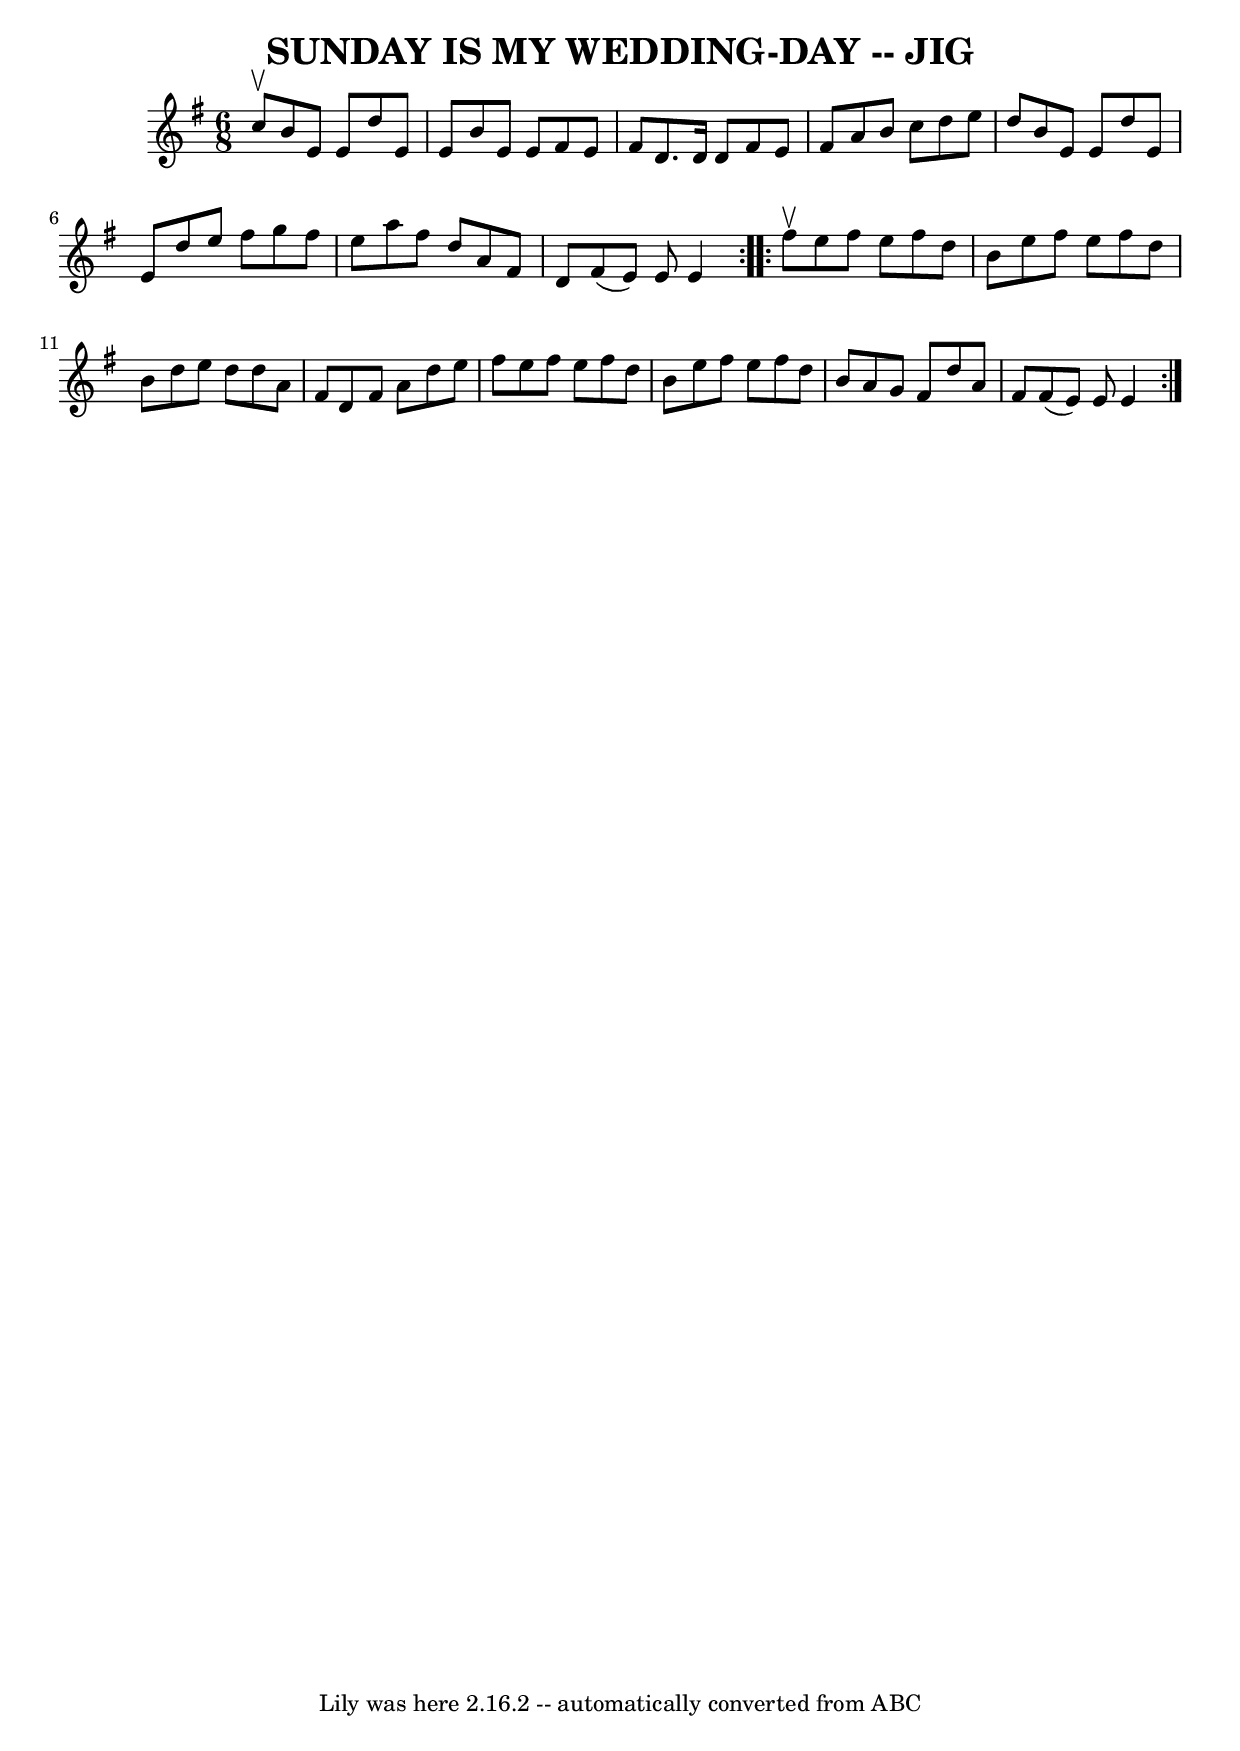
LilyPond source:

\version "2.16.2"
\include "Mammoth.ily"
\header {
  %% book = "Ryan's Mammoth Collection of Fiddle Tunes"
  crossRefNumber = "1"
  footnotes = ""
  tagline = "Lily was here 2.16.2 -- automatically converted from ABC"
  title = "SUNDAY IS MY WEDDING-DAY -- JIG"

}
voicedefault =  {



  \repeat volta 2 {

    \time 6/8 
    \key e \minor c''8^\upbow       |
    b'8 e'8 e'8    
    d''8 e'8 e'8    |
    b'8 e'8 e'8 fis'8 e'8 fis'8    
    |
    d'8. d'16 d'8 fis'8 e'8 fis'8    |
    a'8    
    b'8 c''8 d''8 e''8 d''8    |
    |
    b'8 e'8    
    e'8 d''8 e'8 e'8    |
    d''8 e''8 fis''8 g''8    
    fis''8 e''8    |
    a''8 fis''8 d''8 a'8 fis'8 d'8    
    |
    fis'8 (e'8) e'8 e'4    
  }     
  \repeat volta 2 {
    fis''8 
    ^\upbow       |
    e''8 fis''8 e''8 fis''8 d''8 b'8    
    |
    e''8 fis''8 e''8 fis''8 d''8 b'8    |
    d''8   
    e''8 d''8 d''8 a'8 fis'8    |
    d'8 fis'8 a'8 d''8 
    e''8 fis''8    |
    |
    e''8 fis''8 e''8 fis''8   
    d''8 b'8    |
    e''8 fis''8 e''8 fis''8 d''8 b'8    
    |
    a'8 g'8 fis'8 d''8 a'8 fis'8    |
    fis'8 (
    e'8) e'8 e'4    
  }   

}

\score{
  <<

    \context Staff="default"
    {
      \voicedefault 
      
    }

  >>
  \layout {
    
  }
  \midi {
  }

}
